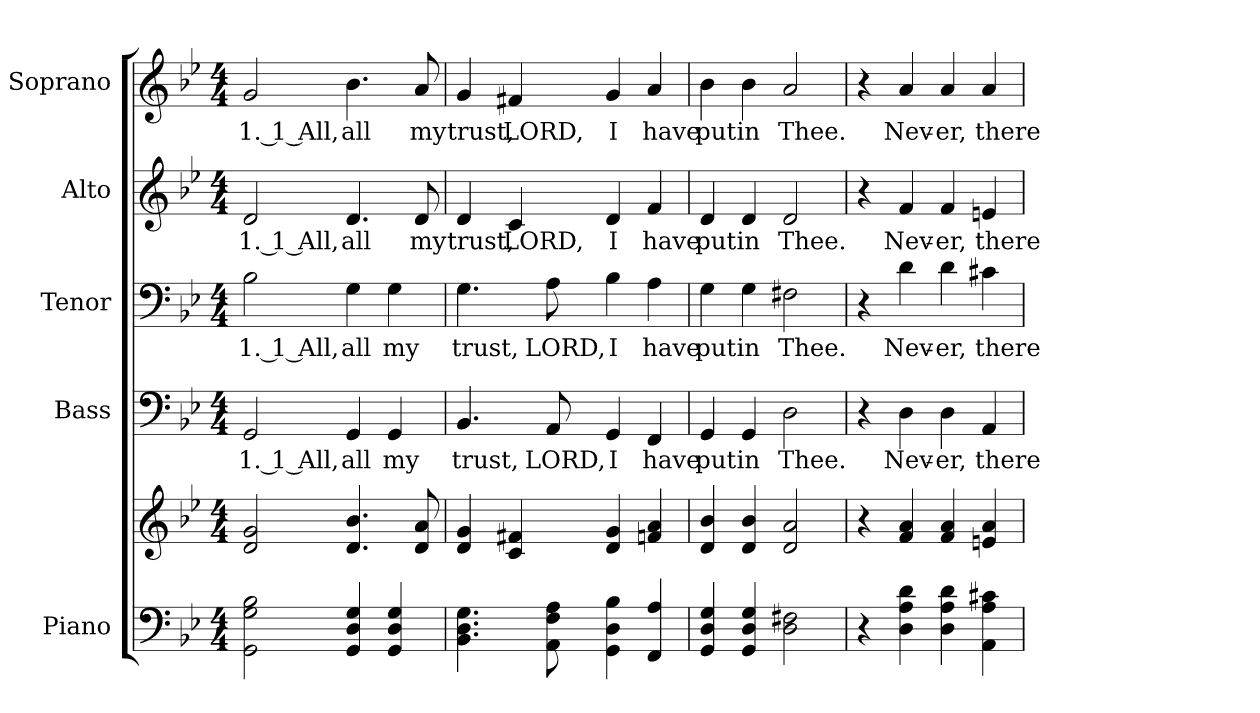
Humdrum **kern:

**kern	**kern	**kern	**text	**kern	**text	**kern	**text	**kern	**text
*part5	*part5	*part4	*part4	*part3	*part3	*part2	*part2	*part1	*part1
*staff6	*staff5	*staff4	*staff4	*staff3	*staff3	*staff2	*staff2	*staff1	*staff1
*I"Piano	*	*I"Bass	*	*I"Tenor	*	*I"Alto	*	*I"Soprano	*
*I'Pno.	*	*I'B.	*	*I'T.	*	*I'A.	*	*I'S.	*
!!LO:PB:g=z
*clefF4	*clefG2	*clefF4	*	*clefF4	*	*clefG2	*	*clefG2	*
*k[b-e-]	*k[b-e-]	*k[b-e-]	*	*k[b-e-]	*	*k[b-e-]	*	*k[b-e-]	*
*B-:	*B-:	*B-:	*	*B-:	*	*B-:	*	*B-:	*
*M4/4	*M4/4	*M4/4	*	*M4/4	*	*M4/4	*	*M4/4	*
*MM130	*MM130	*MM130	*	*MM130	*	*MM130	*	*MM130	*
=1	=1	=1	=1	=1	=1	=1	=1	=1	=1
!	!	!	!LO:LY:b:color=#000000	!	!	!	!	!	!
!	!	!	!	!	!LO:LY:b:color=#000000	!	!	!	!
!	!	!	!	!	!	!	!LO:LY:b:color=#000000	!	!
!	!	!	!	!	!	!	!	!	!LO:LY:b:color=#000000
2GGi\ 2Gi 2B-i	2di/ 2gi	2GGi/	1. 1 All,	2B-i\	1. 1 All,	2di/	1. 1 All,	2gi/	1. 1 All,
!	!	!	!LO:LY:b:color=#000000	!	!	!	!	!	!
!	!	!	!	!	!LO:LY:b:color=#000000	!	!	!	!
!	!	!	!	!	!	!	!LO:LY:b:color=#000000	!	!
!	!	!	!	!	!	!	!	!	!LO:LY:b:color=#000000
4GGi/ 4Di 4Gi	4.di/ 4.b-i	4GGi/	all	4Gi\	all	4.di/	all	4.b-i\	all
!	!	!	!LO:LY:b:color=#000000	!	!	!	!	!	!
!	!	!	!	!	!LO:LY:b:color=#000000	!	!	!	!
4GGi/ 4Di 4Gi	.	4GGi/	my	4Gi\	my	.	.	.	.
!	!	!	!	!	!	!	!LO:LY:b:color=#000000	!	!
!	!	!	!	!	!	!	!	!	!LO:LY:b:color=#000000
.	8di/ 8ai	.	.	.	.	8di/	my	8ai/	my
=2	=2	=2	=2	=2	=2	=2	=2	=2	=2
*^	*	*	*	*	*	*	*	*	*
!	!	!	!	!LO:LY:b:color=#000000	!	!	!	!	!	!
!	!	!	!	!	!	!LO:LY:b:color=#000000	!	!	!	!
!	!	!	!	!	!	!	!	!LO:LY:b:color=#000000	!	!
!	!	!	!	!	!	!	!	!	!	!LO:LY:b:color=#000000
4.BB-i\ 4.Di 4.Gi	2ryy	4di/ 4gi	4.BB-i/	trust,	4.Gi\	trust,	4di/	trust,	4gi/	trust,
!	!	!	!	!	!	!	!	!LO:LY:b:color=#000000	!	!
!	!	!	!	!	!	!	!	!	!	!LO:LY:b:color=#000000
.	.	4ci/ 4f#Xi	.	.	.	.	4ci/	LORD,	4f#Xi/	LORD,
!	!	!	!	!LO:LY:b:color=#000000	!	!	!	!	!	!
!	!	!	!	!	!	!LO:LY:b:color=#000000	!	!	!	!
8AAi\ 8Fi 8Ai	.	.	8AAi/	LORD,	8Ai\	LORD,	.	.	.	.
!	!	!	!	!LO:LY:b:color=#000000	!	!	!	!	!	!
!	!	!	!	!	!	!LO:LY:b:color=#000000	!	!	!	!
!	!	!	!	!	!	!	!	!LO:LY:b:color=#000000	!	!
!	!	!	!	!	!	!	!	!	!	!LO:LY:b:color=#000000
4GGi\ 4Di 4B-i	4ryy	4di/ 4gi	4GGi/	I	4B-i\	I	4di/	I	4gi/	I
!	!	!	!	!LO:LY:b:color=#000000	!	!	!	!	!	!
!	!	!	!	!	!	!LO:LY:b:color=#000000	!	!	!	!
!	!	!	!	!	!	!	!	!LO:LY:b:color=#000000	!	!
!	!	!	!	!	!	!	!	!	!	!LO:LY:b:color=#000000
4FFi/ 4Ai	4ryy	4fni/ 4ai	4FFi/	have	4Ai\	have	4fi/	have	4ai/	have
=3	=3	=3	=3	=3	=3	=3	=3	=3	=3	=3
!	!	!	!	!LO:LY:b:color=#000000	!	!	!	!	!	!
!	!	!	!	!	!	!LO:LY:b:color=#000000	!	!	!	!
!	!	!	!	!	!	!	!	!LO:LY:b:color=#000000	!	!
!	!	!	!	!	!	!	!	!	!	!LO:LY:b:color=#000000
4GGi/ 4Di 4Gi	2ryy	4di/ 4b-i	4GGi/	put	4Gi\	put	4di/	put	4b-i\	put
!	!	!	!	!LO:LY:b:color=#000000	!	!	!	!	!	!
!	!	!	!	!	!	!LO:LY:b:color=#000000	!	!	!	!
!	!	!	!	!	!	!	!	!LO:LY:b:color=#000000	!	!
!	!	!	!	!	!	!	!	!	!	!LO:LY:b:color=#000000
4GGi/ 4Di 4Gi	.	4di/ 4b-i	4GGi/	in	4Gi\	in	4di/	in	4b-i\	in
!	!	!	!	!LO:LY:b:color=#000000	!	!	!	!	!	!
!	!	!	!	!	!	!LO:LY:b:color=#000000	!	!	!	!
!	!	!	!	!	!	!	!	!LO:LY:b:color=#000000	!	!
!	!	!	!	!	!	!	!	!	!	!LO:LY:b:color=#000000
2Di\ 2F#Xi	2ryy	2di/ 2ai	2Di\	Thee.	2F#Xi\	Thee.	2di/	Thee.	2ai/	Thee.
*v	*v	*	*	*	*	*	*	*	*	*
=4	=4	=4	=4	=4	=4	=4	=4	=4	=4
4r	4r	4r	.	4r	.	4r	.	4r	.
!	!	!	!LO:LY:b:color=#000000	!	!	!	!	!	!
!	!	!	!	!	!LO:LY:b:color=#000000	!	!	!	!
!	!	!	!	!	!	!	!LO:LY:b:color=#000000	!	!
!	!	!	!	!	!	!	!	!	!LO:LY:b:color=#000000
4Di\ 4Ai 4di	4fi/ 4ai	4Di\	Nev-	4di\	Nev-	4fi/	Nev-	4ai/	Nev-
!	!	!	!LO:LY:b:color=#000000	!	!	!	!	!	!
!	!	!	!	!	!LO:LY:b:color=#000000	!	!	!	!
!	!	!	!	!	!	!	!LO:LY:b:color=#000000	!	!
!	!	!	!	!	!	!	!	!	!LO:LY:b:color=#000000
4Di\ 4Ai 4di	4fi/ 4ai	4Di\	-er,	4di\	-er,	4fi/	-er,	4ai/	-er,
!	!	!	!LO:LY:b:color=#000000	!	!	!	!	!	!
!	!	!	!	!	!LO:LY:b:color=#000000	!	!	!	!
!	!	!	!	!	!	!	!LO:LY:b:color=#000000	!	!
!	!	!	!	!	!	!	!	!	!LO:LY:b:color=#000000
4AAi\ 4Ai 4c#Xi	4eni/ 4ai	4AAi/	there-	4c#Xi\	there-	4eni/	there-	4ai/	there-
=	=	=	=	=	=	=	=	=	=
*-	*-	*-	*-	*-	*-	*-	*-	*-	*-
